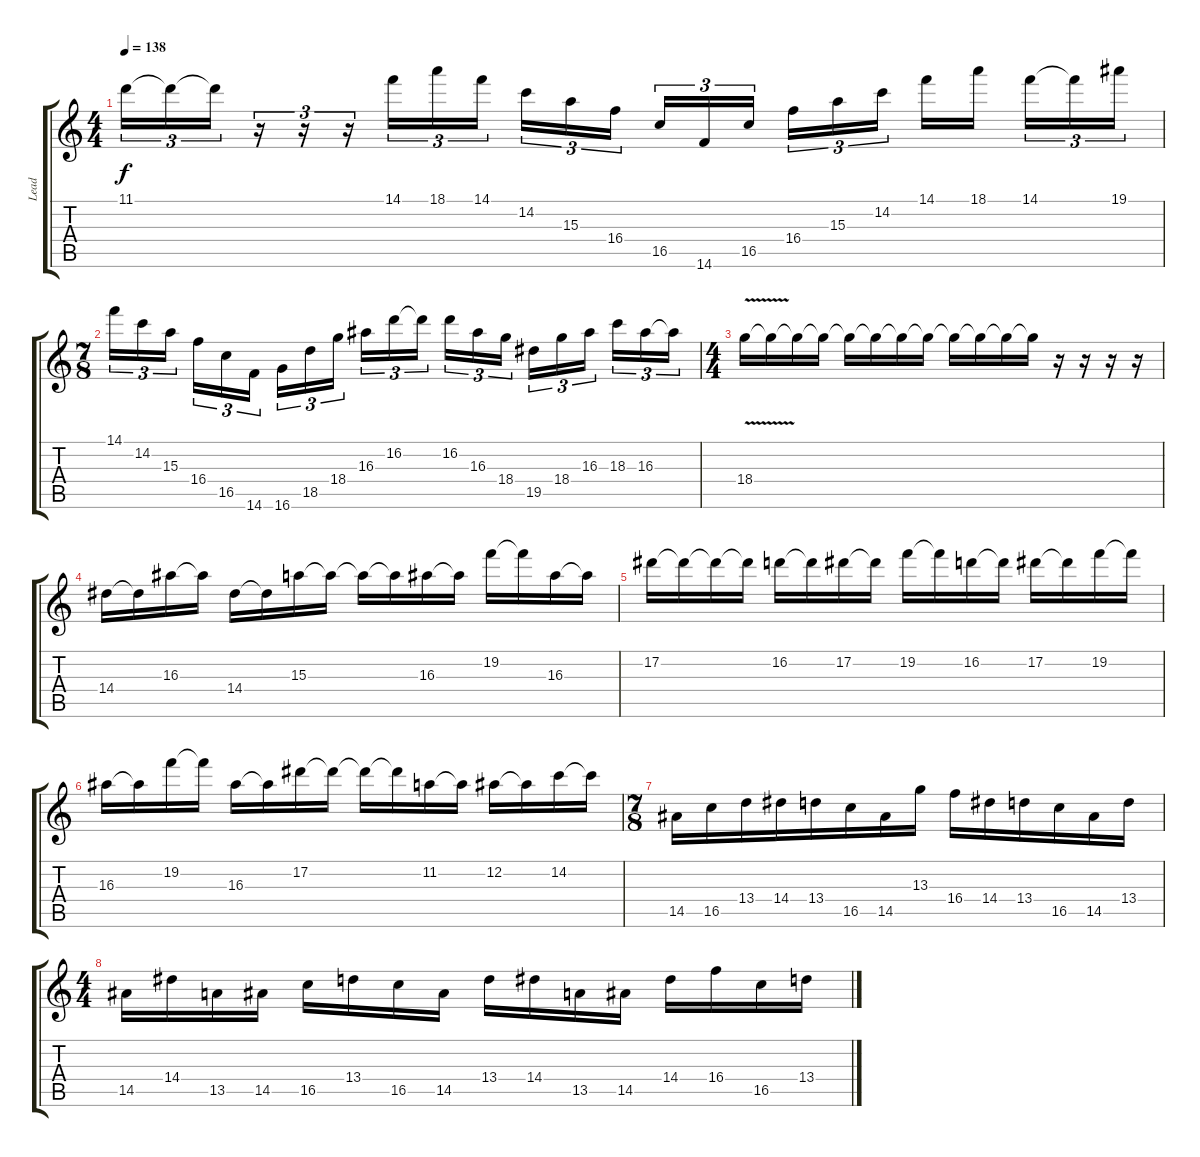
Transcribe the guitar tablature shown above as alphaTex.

\track ("Lead" "Lead") {instrument distortionguitar}
\staff {score tabs}
\tuning (Eb4 Bb3 Gb3 Db3 Ab2 Eb2) {hide}
\ts (4 4)
\tempo 138
\clef g2
\ks c
11.1{t}.16{tu (3 2) dy f} 11.1{t}.16{tu (3 2)} 11.1{t}.16{tu (3 2)} r.16{tu (3 2)} r.16{tu (3 2)} r.16{tu (3 2)} 14.1.16{tu (3 2)} 18.1.16{tu (3 2)} 14.1.16{tu (3 2)} 14.2.16{tu (3 2)} 15.3.16{tu (3 2)} 16.4.16{tu (3 2)} 16.5.16{tu (3 2)} 14.6.16{tu (3 2)} 16.5.16{tu (3 2)} 16.4.16{tu (3 2)} 15.3.16{tu (3 2)} 14.2.16{tu (3 2)} 14.1.16 18.1.16 14.1.16{tu (3 2)} 14.1{t}.16{tu (3 2)} 19.1.16{tu (3 2)} |
\ts (7 8)
14.1.16{tu (3 2)} 14.2.16{tu (3 2)} 15.3.16{tu (3 2)} 16.4.16{tu (3 2)} 16.5.16{tu (3 2)} 14.6.16{tu (3 2)} 16.6.16{tu (3 2)} 18.5.16{tu (3 2)} 18.4.16{tu (3 2)} 16.3.16{tu (3 2)} 16.2.16{tu (3 2)} 16.2{t}.16{tu (3 2)} 16.2.16{tu (3 2)} 16.3.16{tu (3 2)} 18.4.16{tu (3 2)} 19.5.16{tu (3 2)} 18.4.16{tu (3 2)} 16.3.16{tu (3 2)} 18.3.16{tu (3 2)} 16.3.16{tu (3 2)} 16.3{t}.16{tu (3 2)} |
\ts (4 4)
18.4{v}.16 18.4{t}.16 18.4{t}.16 18.4{t}.16 18.4{t}.16 18.4{t}.16 18.4{t}.16 18.4{t}.16 18.4{t}.16 18.4{t}.16 18.4{t}.16 18.4{t}.16 r.16 r.16 r.16 r.16 |
14.4.16 14.4{t}.16 16.3.16 16.3{t}.16 14.4.16 14.4{t}.16 15.3.16 15.3{t}.16 15.3{t}.16 15.3{t}.16 16.3.16 16.3{t}.16 19.2.16 19.2{t}.16 16.3.16 16.3{t}.16 |
17.2.16 17.2{t}.16 17.2{t}.16 17.2{t}.16 16.2.16 16.2{t}.16 17.2.16 17.2{t}.16 19.2.16 19.2{t}.16 16.2.16 16.2{t}.16 17.2.16 17.2{t}.16 19.2.16 19.2{t}.16 |
16.3.16 16.3{t}.16 19.2.16 19.2{t}.16 16.3.16 16.3{t}.16 17.2.16 17.2{t}.16 17.2{t}.16 17.2{t}.16 11.2.16 11.2{t}.16 12.2.16 12.2{t}.16 14.2.16 14.2{t}.16 |
\ts (7 8)
14.5.16 16.5.16 13.4.16 14.4.16 13.4.16 16.5.16 14.5.16 13.3.16 16.4.16 14.4.16 13.4.16 16.5.16 14.5.16 13.4.16 |
\ts (4 4)
14.5.16 14.4.16 13.5.16 14.5.16 16.5.16 13.4.16 16.5.16 14.5.16 13.4.16 14.4.16 13.5.16 14.5.16 14.4.16 16.4.16 16.5.16 13.4.16
